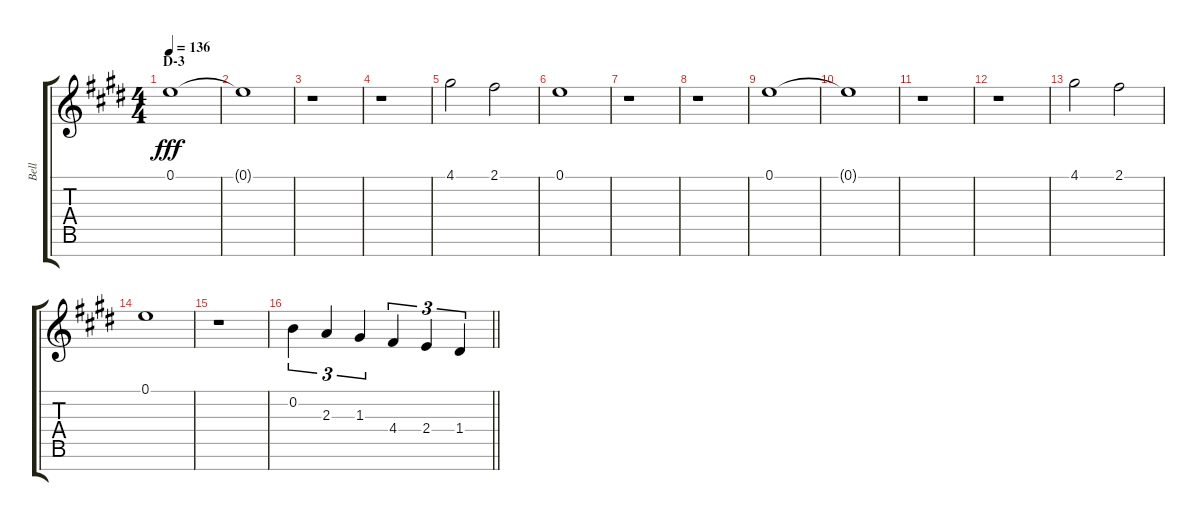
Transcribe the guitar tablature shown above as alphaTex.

\track ("Bell" "Bell") {instrument tubularbells}
\staff {score tabs}
\tuning (E5 B4 G4 D4 A3 E3 B2) {hide}
\ts (4 4)
\section ("" "D-3")
\tempo 136
\clef g2
\ks e
0.1.1{dy fff} |
0.1{t}.1 |
r.1 |
r.1 |
4.1.2 2.1.2 |
0.1.1 |
r.1 |
r.1 |
0.1.1 |
0.1{t}.1 |
r.1 |
r.1 |
4.1.2 2.1.2 |
0.1.1 |
r.1 |
\barLineRight lightlight
0.2.4{tu (3 2)} 2.3.4{tu (3 2)} 1.3.4{tu (3 2)} 4.4.4{tu (3 2)} 2.4.4{tu (3 2)} 1.4.4{tu (3 2)}
